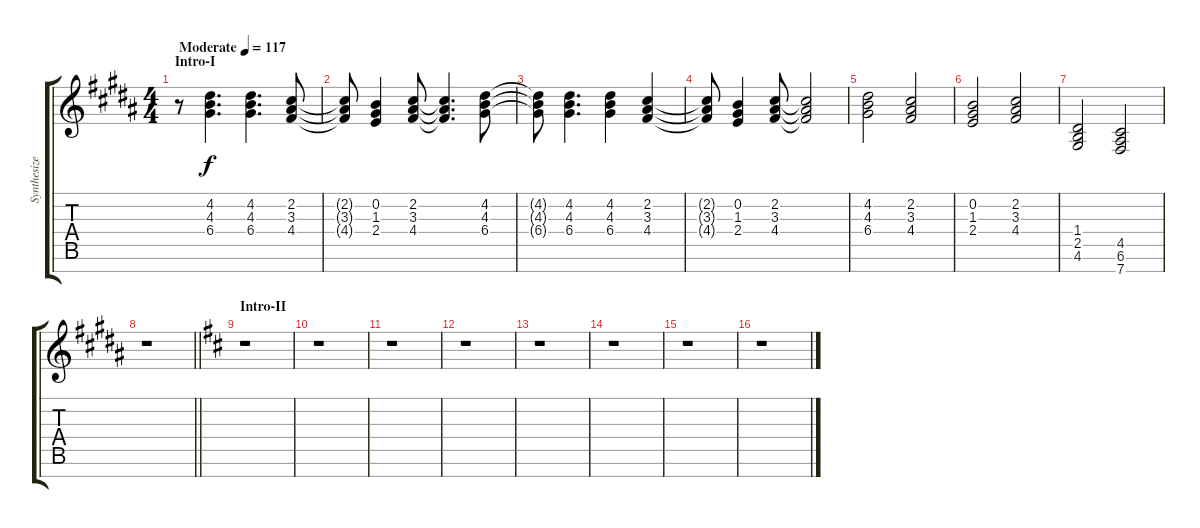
\track ("Synthesizer" "Synthesize") {instrument lead2sawtooth}
\staff {score tabs}
\tuning (E5 B4 G4 D4 A3 E3 B2) {hide}
\ts (4 4)
\section ("" "Intro-I")
\tempo (117 "Moderate")
\clef g2
\ks b
r.8{dy f instrument lead2sawtooth} (4.2 4.3 6.4).4{d} (4.2 4.3 6.4).4{d} (2.2 3.3 4.4).8 |
(2.2{t} 3.3{t} 4.4{t}).8 (0.2 1.3 2.4).4 (2.2 3.3 4.4).8 (2.2{t} 3.3{t} 4.4{t}).4{d} (4.2 4.3 6.4).8 |
(4.2{t} 4.3{t} 6.4{t}).8 (4.2 4.3 6.4).4{d} (4.2 4.3 6.4).4 (2.2 3.3 4.4).4 |
(2.2{t} 3.3{t} 4.4{t}).8 (0.2 1.3 2.4).4 (2.2 3.3 4.4).8 (2.2{t} 3.3{t} 4.4{t}).2 |
(4.2 4.3 6.4).2 (2.2 3.3 4.4).2 |
(0.2 1.3 2.4).2 (2.2 3.3 4.4).2 |
(1.4 2.5 4.6).2 (4.5 6.6 7.7).2 |
\barLineRight lightlight
r.1 |
\section ("" "Intro-II")
\ks d
r.1 |
r.1 |
r.1 |
r.1 |
r.1 |
r.1 |
r.1 |
r.1
